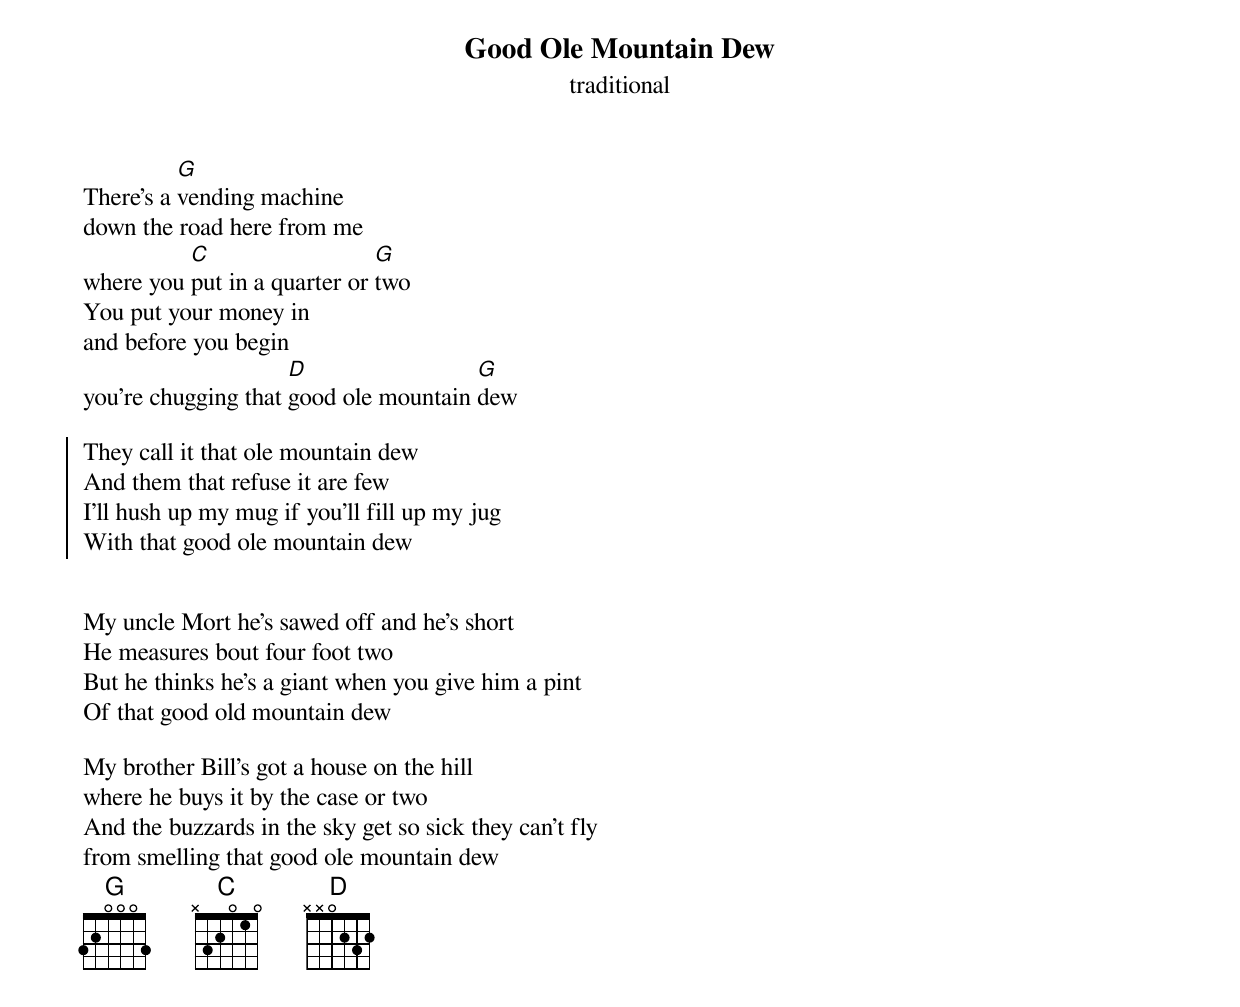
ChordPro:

{title:Good Ole Mountain Dew}
{st:traditional}

There's a [G]vending machine
down the road here from me
where you [C]put in a quarter or [G]two
You put your money in
and before you begin
you're chugging that [D]good ole mountain [G]dew

{soc}
They call it that ole mountain dew
And them that refuse it are few
I'll hush up my mug if you'll fill up my jug
With that good ole mountain dew
{eoc}


My uncle Mort he's sawed off and he's short
He measures bout four foot two
But he thinks he's a giant when you give him a pint
Of that good old mountain dew

My brother Bill's got a house on the hill
where he buys it by the case or two
And the buzzards in the sky get so sick they can't fly
from smelling that good ole mountain dew
